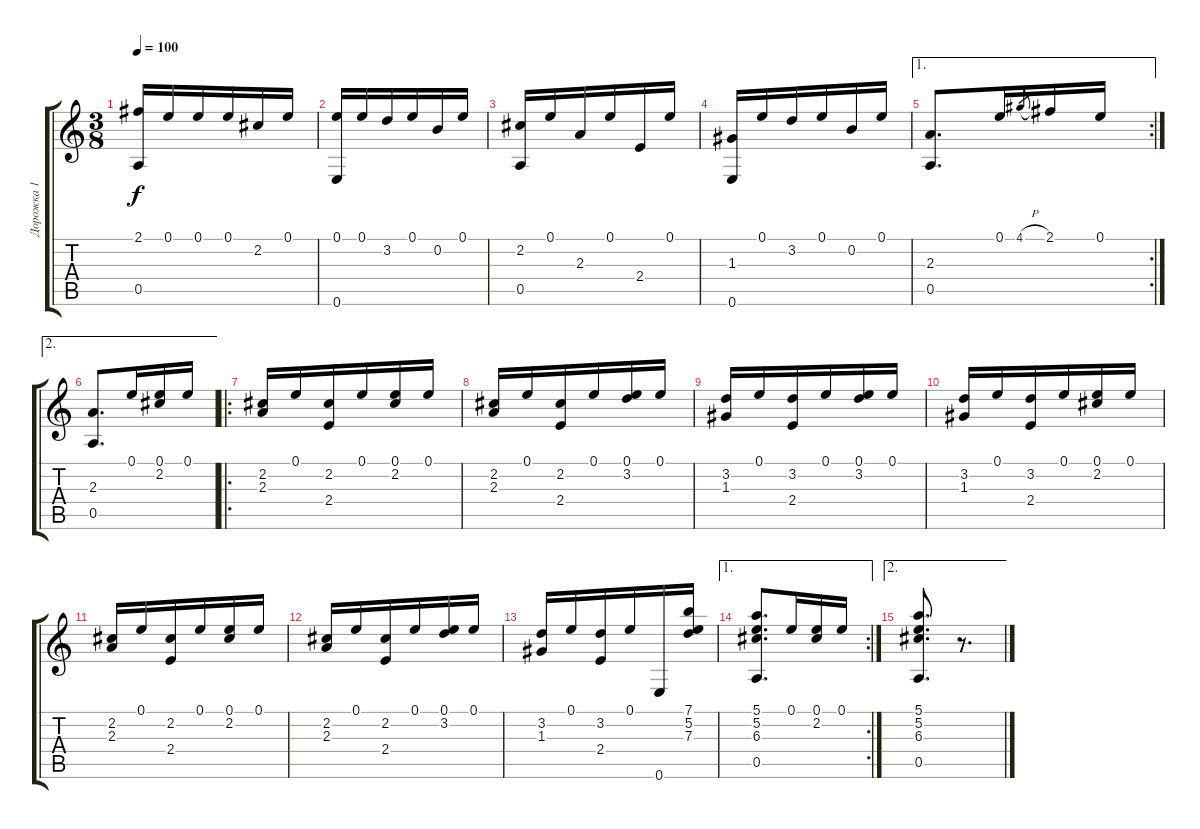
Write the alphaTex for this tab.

\track ("Дорожка 1" "Дорожка 1") {instrument acousticguitarnylon}
\staff {score tabs}
\tuning (E4 B3 G3 D3 A2 E2) {hide}
\ts (3 8)
\tempo 100
\clef g2
\ks c
(2.1 0.5).16{dy f} 0.1.16 0.1.16 0.1.16 2.2.16 0.1.16 |
(0.1 0.6).16 0.1.16 3.2.16 0.1.16 0.2.16 0.1.16 |
(2.2 0.5).16 0.1.16 2.3.16 0.1.16 2.4.16 0.1.16 |
(1.3 0.6).16 0.1.16 3.2.16 0.1.16 0.2.16 0.1.16 |
\ae 1
\rc 2
(2.3 0.5).8{d} 0.1.16 4.1{h}.8{gr} 2.1.16 0.1.16 |
\ae 2
(2.3 0.5).8{d} 0.1.16 (0.1 2.2).16 0.1.16 |
\ro
(2.2 2.3).16 0.1.16 (2.2 2.4).16 0.1.16 (0.1 2.2).16 0.1.16 |
(2.2 2.3).16 0.1.16 (2.2 2.4).16 0.1.16 (0.1 3.2).16 0.1.16 |
(3.2 1.3).16 0.1.16 (3.2 2.4).16 0.1.16 (0.1 3.2).16 0.1.16 |
(3.2 1.3).16 0.1.16 (3.2 2.4).16 0.1.16 (0.1 2.2).16 0.1.16 |
(2.2 2.3).16 0.1.16 (2.2 2.4).16 0.1.16 (0.1 2.2).16 0.1.16 |
(2.2 2.3).16 0.1.16 (2.2 2.4).16 0.1.16 (0.1 3.2).16 0.1.16 |
(3.2 1.3).16 0.1.16 (3.2 2.4).16 0.1.16 0.6.16 (7.1 5.2 7.3).16 |
\ae 1
\rc 2
(5.1 5.2 6.3 0.5).8{d} 0.1.16 (0.1 2.2).16 0.1.16 |
\ae 2
(5.1 5.2 6.3 0.5).8{d} r.8{d}
